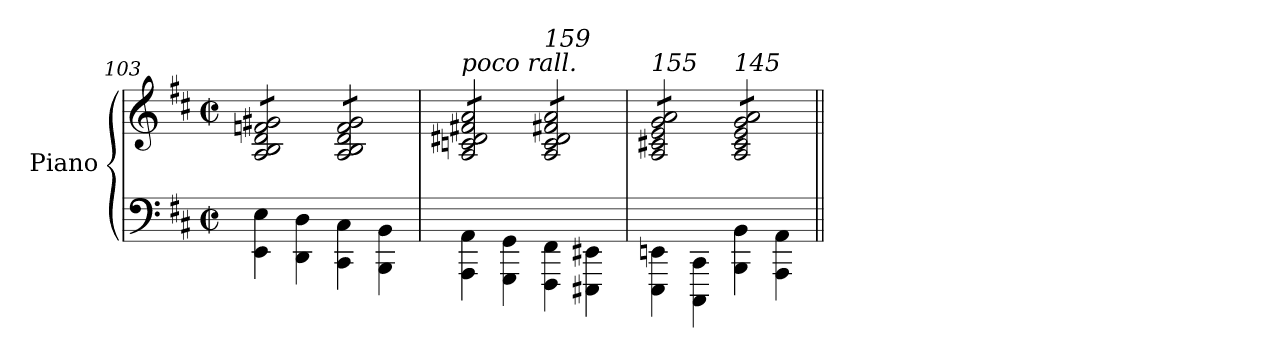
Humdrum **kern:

**kern	**kern
*part1	*part1
*staff2	*staff1
*I"Piano	*
*I'Pno	*
*clefF4	*clefG2
*k[f#c#]	*k[f#c#]
*M4/4	*M4/4
*met(c|)	*met(c|)
=103	=103
*	*tremolo
4EE\ 4E\	8A/ 8B/ 8d/ 8fn/ 8g#X/L
.	8A/ 8B/ 8d/ 8fn/ 8g#X/
4DD\ 4D\	8A/ 8B/ 8d/ 8fn/ 8g#X/
.	8A/ 8B/ 8d/ 8fn/ 8g#X/J
4CC#\ 4C#\	8A/ 8B/ 8d/ 8f/ 8g#/L
.	8A/ 8B/ 8d/ 8f/ 8g#/
4BBB\ 4BB\	8A/ 8B/ 8d/ 8f/ 8g#/
.	8A/ 8B/ 8d/ 8f/ 8g#/J
=104	=104
!	!LO:TX:a:i:t=poco rall.
4AAA\ 4AA\	8A/ 8cn/ 8d#X/ 8f#X/ 8a/L
.	8A/ 8cn/ 8d#X/ 8f#X/ 8a/
4GGG\ 4GG\	8A/ 8cn/ 8d#X/ 8f#X/ 8a/
.	8A/ 8cn/ 8d#X/ 8f#X/ 8a/J
!	!LO:TX:a:i:t=159
4FFF#\ 4FF#\	8A/ 8c/ 8d#/ 8f#X/ 8a/L
.	8A/ 8c/ 8d#/ 8f#X/ 8a/
4EEE#X\ 4EE#X\	8A/ 8c/ 8d#/ 8f#X/ 8a/
.	8A/ 8c/ 8d#/ 8f#X/ 8a/J
=105	=105
!	!LO:TX:a:i:t=155
4EEE\ 4EEn\	8A/ 8c#X/ 8e/ 8g/ 8a/L
.	8A/ 8c#X/ 8e/ 8g/ 8a/
4CCC#\ 4CC#\	8A/ 8c#X/ 8e/ 8g/ 8a/
.	8A/ 8c#X/ 8e/ 8g/ 8a/J
!	!LO:TX:a:i:t=145
4BBB\ 4BB\	8A/ 8c#/ 8e/ 8g/ 8a/L
.	8A/ 8c#/ 8e/ 8g/ 8a/
4AAA\ 4AA\	8A/ 8c#/ 8e/ 8g/ 8a/
.	8A/ 8c#/ 8e/ 8g/ 8a/J
*	*Xtremolo
=||	=||
*-	*-
